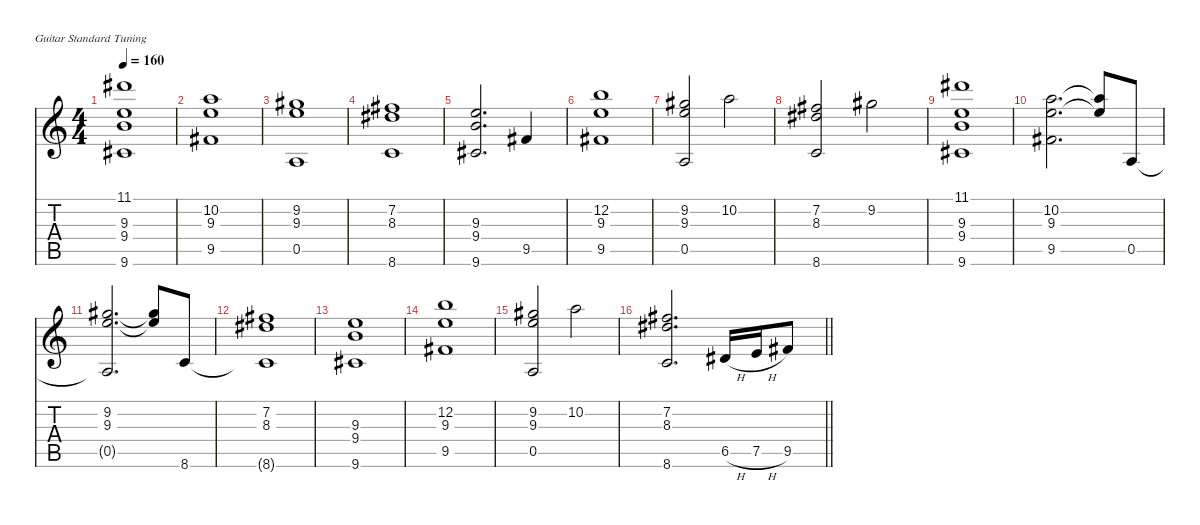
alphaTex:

\defaultSystemsLayout 4
\hideDynamics
\bracketExtendMode nobrackets
\singleTrackTrackNamePolicy hidden
\multiTrackTrackNamePolicy hidden
\firstSystemTrackNameMode fullname
\otherSystemsTrackNameOrientation horizontal
\track ("Guitar 1" "el.guit.") {instrument electricguitarclean}
\staff {score tabs}
\tuning (E4 B3 G3 D3 A2 E2)
\ts (4 4)
\beaming (8 2 2 2 2)
\tempo 160
\clef g2
\ks c
(11.1{acc #} 9.3 9.4 9.6{acc #}).1{dy f beam Down} |
(10.2 9.3 9.5{acc #}).1{beam Down} |
(9.2{acc #} 9.3 0.5).1{beam Up} |
(7.2{acc #} 8.3{acc #} 8.6).1{beam Up} |
(9.3 9.4 9.6{acc #}).2{d beam Up} 9.5{acc #}.4{beam Up} |
(12.2 9.3 9.5{acc #}).1{beam Down} |
(9.2{acc #} 9.3 0.5).2{beam Up} 10.2.2{beam Down} |
(7.2{acc #} 8.3{acc #} 8.6).2{beam Up} 9.2{acc #}.2{beam Down} |
(11.1{acc #} 9.3 9.4 9.6{acc #}).1{beam Down} |
(10.2 9.3 9.5{acc #}).2{d beam Down} (10.2{t} 9.3{t}).8{beam Up} 0.5.8{beam Up} |
(9.2{acc #} 9.3 0.5{t}).2{d beam Up} (9.2{t acc #} 9.3{t}).8{beam Up} 8.6.8{beam Up} |
(7.2{acc #} 8.3{acc #} 8.6{t}).1{beam Up} |
(9.3 9.4 9.6{acc #}).1{beam Up} |
(12.2 9.3 9.5{acc #}).1{beam Down} |
(9.2{acc #} 9.3 0.5).2{beam Up} 10.2.2{beam Down} |
\barLineRight lightlight
(7.2{acc #} 8.3{acc #} 8.6).2{d instrument overdrivenguitar beam Up} 6.5{h acc #}.16{beam Up} 7.5{h}.16{beam Up} 9.5{acc #}.8{beam Up}
